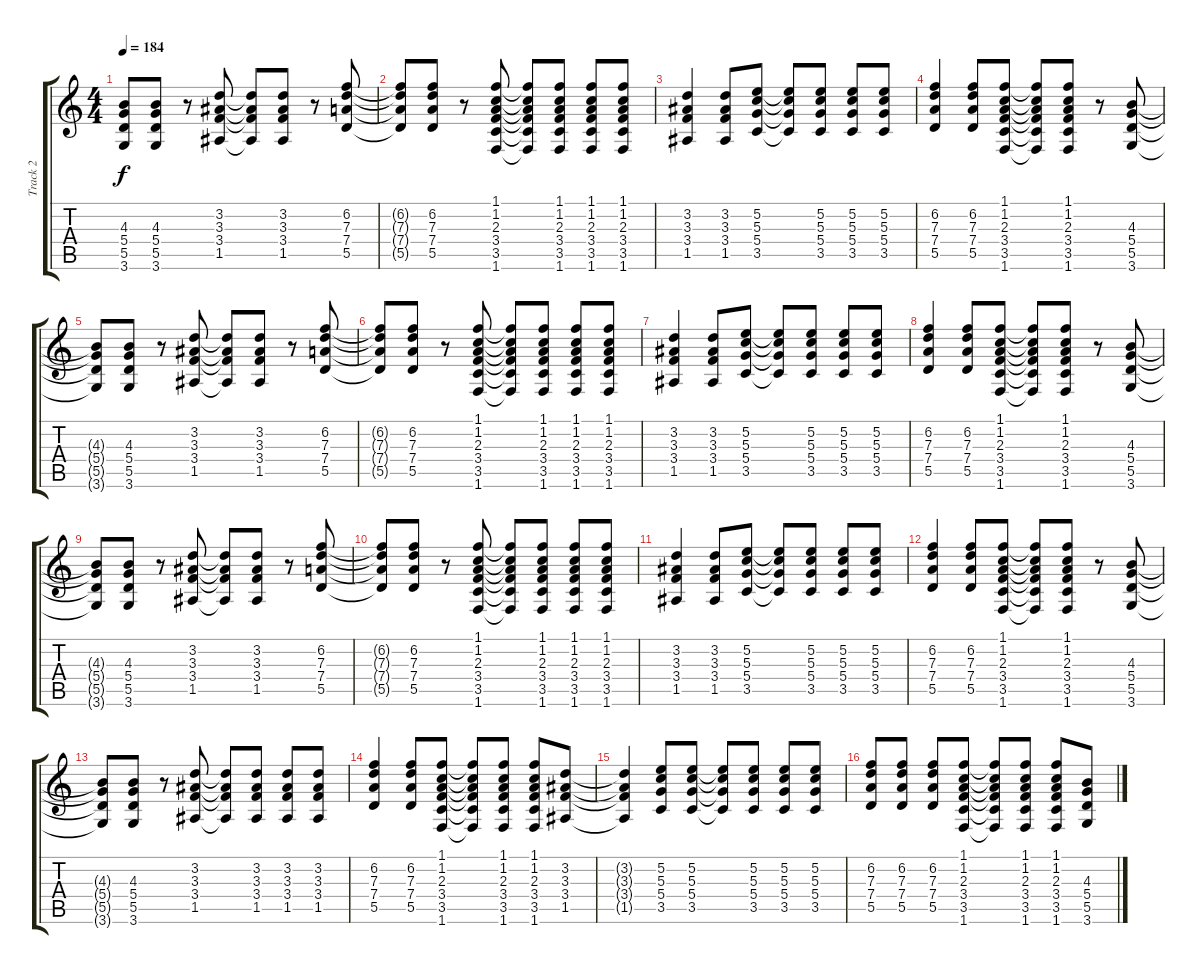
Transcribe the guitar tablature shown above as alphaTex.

\track ("Track 2" "Track 2") {instrument acousticguitarsteel}
\staff {score tabs}
\tuning (E4 B3 G3 D3 A2 E2) {hide}
\ts (4 4)
\tempo 184
\clef g2
\ks c
(4.3{t} 5.4{t} 5.5{t} 3.6{t}).8{dy f} (4.3 5.4 5.5 3.6).8 r.8 (3.2 3.3 3.4 1.5).8 (3.2{t} 3.3{t} 3.4{t} 1.5{t}).8 (3.2 3.3 3.4 1.5).8 r.8 (6.2 7.3 7.4 5.5).8 |
(6.2{t} 7.3{t} 7.4{t} 5.5{t}).8 (6.2 7.3 7.4 5.5).8 r.8 (1.1 1.2 2.3 3.4 3.5 1.6).8 (1.1{t} 1.2{t} 2.3{t} 3.4{t} 3.5{t} 1.6{t}).8 (1.1 1.2 2.3 3.4 3.5 1.6).8 (1.1 1.2 2.3 3.4 3.5 1.6).8 (1.1 1.2 2.3 3.4 3.5 1.6).8 |
(3.2 3.3 3.4 1.5).4 (3.2 3.3 3.4 1.5).8 (5.2 5.3 5.4 3.5).8 (5.2{t} 5.3{t} 5.4{t} 3.5{t}).8 (5.2 5.3 5.4 3.5).8 (5.2 5.3 5.4 3.5).8 (5.2 5.3 5.4 3.5).8 |
(6.2 7.3 7.4 5.5).4 (6.2 7.3 7.4 5.5).8 (1.1 1.2 2.3 3.4 3.5 1.6).8 (1.1{t} 1.2{t} 2.3{t} 3.4{t} 3.5{t} 1.6{t}).8 (1.1 1.2 2.3 3.4 3.5 1.6).8 r.8 (4.3 5.4 5.5 3.6).8 |
(4.3{t} 5.4{t} 5.5{t} 3.6{t}).8 (4.3 5.4 5.5 3.6).8 r.8 (3.2 3.3 3.4 1.5).8 (3.2{t} 3.3{t} 3.4{t} 1.5{t}).8 (3.2 3.3 3.4 1.5).8 r.8 (6.2 7.3 7.4 5.5).8 |
(6.2{t} 7.3{t} 7.4{t} 5.5{t}).8 (6.2 7.3 7.4 5.5).8 r.8 (1.1 1.2 2.3 3.4 3.5 1.6).8 (1.1{t} 1.2{t} 2.3{t} 3.4{t} 3.5{t} 1.6{t}).8 (1.1 1.2 2.3 3.4 3.5 1.6).8 (1.1 1.2 2.3 3.4 3.5 1.6).8 (1.1 1.2 2.3 3.4 3.5 1.6).8 |
(3.2 3.3 3.4 1.5).4 (3.2 3.3 3.4 1.5).8 (5.2 5.3 5.4 3.5).8 (5.2{t} 5.3{t} 5.4{t} 3.5{t}).8 (5.2 5.3 5.4 3.5).8 (5.2 5.3 5.4 3.5).8 (5.2 5.3 5.4 3.5).8 |
(6.2 7.3 7.4 5.5).4 (6.2 7.3 7.4 5.5).8 (1.1 1.2 2.3 3.4 3.5 1.6).8 (1.1{t} 1.2{t} 2.3{t} 3.4{t} 3.5{t} 1.6{t}).8 (1.1 1.2 2.3 3.4 3.5 1.6).8 r.8 (4.3 5.4 5.5 3.6).8 |
(4.3{t} 5.4{t} 5.5{t} 3.6{t}).8 (4.3 5.4 5.5 3.6).8 r.8 (3.2 3.3 3.4 1.5).8 (3.2{t} 3.3{t} 3.4{t} 1.5{t}).8 (3.2 3.3 3.4 1.5).8 r.8 (6.2 7.3 7.4 5.5).8 |
(6.2{t} 7.3{t} 7.4{t} 5.5{t}).8 (6.2 7.3 7.4 5.5).8 r.8 (1.1 1.2 2.3 3.4 3.5 1.6).8 (1.1{t} 1.2{t} 2.3{t} 3.4{t} 3.5{t} 1.6{t}).8 (1.1 1.2 2.3 3.4 3.5 1.6).8 (1.1 1.2 2.3 3.4 3.5 1.6).8 (1.1 1.2 2.3 3.4 3.5 1.6).8 |
(3.2 3.3 3.4 1.5).4 (3.2 3.3 3.4 1.5).8 (5.2 5.3 5.4 3.5).8 (5.2{t} 5.3{t} 5.4{t} 3.5{t}).8 (5.2 5.3 5.4 3.5).8 (5.2 5.3 5.4 3.5).8 (5.2 5.3 5.4 3.5).8 |
(6.2 7.3 7.4 5.5).4 (6.2 7.3 7.4 5.5).8 (1.1 1.2 2.3 3.4 3.5 1.6).8 (1.1{t} 1.2{t} 2.3{t} 3.4{t} 3.5{t} 1.6{t}).8 (1.1 1.2 2.3 3.4 3.5 1.6).8 r.8 (4.3 5.4 5.5 3.6).8 |
(4.3{t} 5.4{t} 5.5{t} 3.6{t}).8 (4.3 5.4 5.5 3.6).8 r.8 (3.2 3.3 3.4 1.5).8 (3.2{t} 3.3{t} 3.4{t} 1.5{t}).8 (3.2 3.3 3.4 1.5).8 (3.2 3.3 3.4 1.5).8 (3.2 3.3 3.4 1.5).8 |
(6.2 7.3 7.4 5.5).4 (6.2 7.3 7.4 5.5).8 (1.1 1.2 2.3 3.4 3.5 1.6).8 (1.1{t} 1.2{t} 2.3{t} 3.4{t} 3.5{t} 1.6{t}).8 (1.1 1.2 2.3 3.4 3.5 1.6).8 (1.1 1.2 2.3 3.4 3.5 1.6).8 (3.2 3.3 3.4 1.5).8 |
(3.2{t} 3.3{t} 3.4{t} 1.5{t}).4 (5.2 5.3 5.4 3.5).8 (5.2 5.3 5.4 3.5).8 (5.2{t} 5.3{t} 5.4{t} 3.5{t}).8 (5.2 5.3 5.4 3.5).8 (5.2 5.3 5.4 3.5).8 (5.2 5.3 5.4 3.5).8 |
(6.2 7.3 7.4 5.5).8 (6.2 7.3 7.4 5.5).8 (6.2 7.3 7.4 5.5).8 (1.1 1.2 2.3 3.4 3.5 1.6).8 (1.1{t} 1.2{t} 2.3{t} 3.4{t} 3.5{t} 1.6{t}).8 (1.1 1.2 2.3 3.4 3.5 1.6).8 (1.1 1.2 2.3 3.4 3.5 1.6).8 (4.3 5.4 5.5 3.6).8
